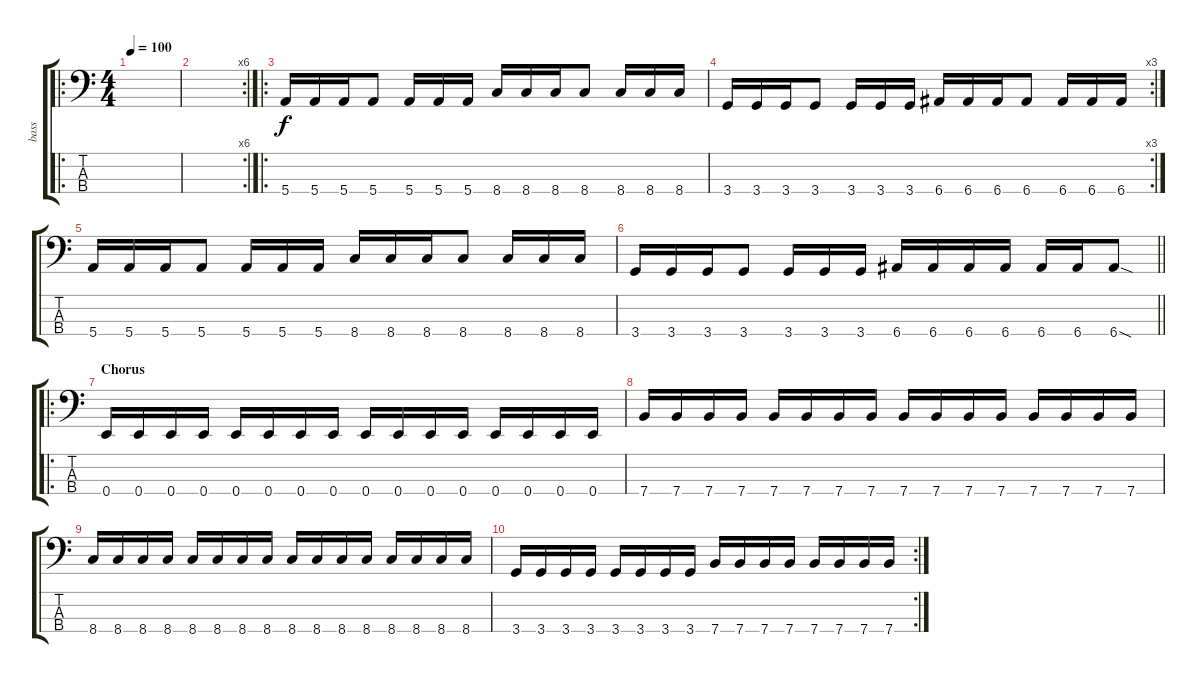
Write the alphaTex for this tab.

\track ("bass" "bass") {instrument electricbassfinger}
\staff {score tabs}
\tuning (G2 D2 A1 E1) {hide}
\ro
\ts (4 4)
\tempo 100
\clef f4
\ks c
|
\rc 6
|
\ro
5.4.16 5.4.16 5.4.16 5.4.8 5.4.16 5.4.16 5.4.16 8.4.16 8.4.16 8.4.16 8.4.8 8.4.16 8.4.16 8.4.16 |
\rc 3
3.4.16 3.4.16 3.4.16 3.4.8 3.4.16 3.4.16 3.4.16 6.4.16 6.4.16 6.4.16 6.4.8 6.4.16 6.4.16 6.4.16 |
5.4.16 5.4.16 5.4.16 5.4.8 5.4.16 5.4.16 5.4.16 8.4.16 8.4.16 8.4.16 8.4.8 8.4.16 8.4.16 8.4.16 |
\barLineRight lightlight
3.4.16 3.4.16 3.4.16 3.4.8 3.4.16 3.4.16 3.4.16 6.4.16 6.4.16 6.4.16 6.4.16 6.4.16 6.4.16 6.4{sod}.8 |
\ro
\section ("" "Chorus")
0.4.16 0.4.16 0.4.16 0.4.16 0.4.16 0.4.16 0.4.16 0.4.16 0.4.16 0.4.16 0.4.16 0.4.16 0.4.16 0.4.16 0.4.16 0.4.16 |
7.4.16 7.4.16 7.4.16 7.4.16 7.4.16 7.4.16 7.4.16 7.4.16 7.4.16 7.4.16 7.4.16 7.4.16 7.4.16 7.4.16 7.4.16 7.4.16 |
8.4.16 8.4.16 8.4.16 8.4.16 8.4.16 8.4.16 8.4.16 8.4.16 8.4.16 8.4.16 8.4.16 8.4.16 8.4.16 8.4.16 8.4.16 8.4.16 |
\rc 2
3.4.16 3.4.16 3.4.16 3.4.16 3.4.16 3.4.16 3.4.16 3.4.16 7.4.16 7.4.16 7.4.16 7.4.16 7.4.16 7.4.16 7.4.16 7.4.16
